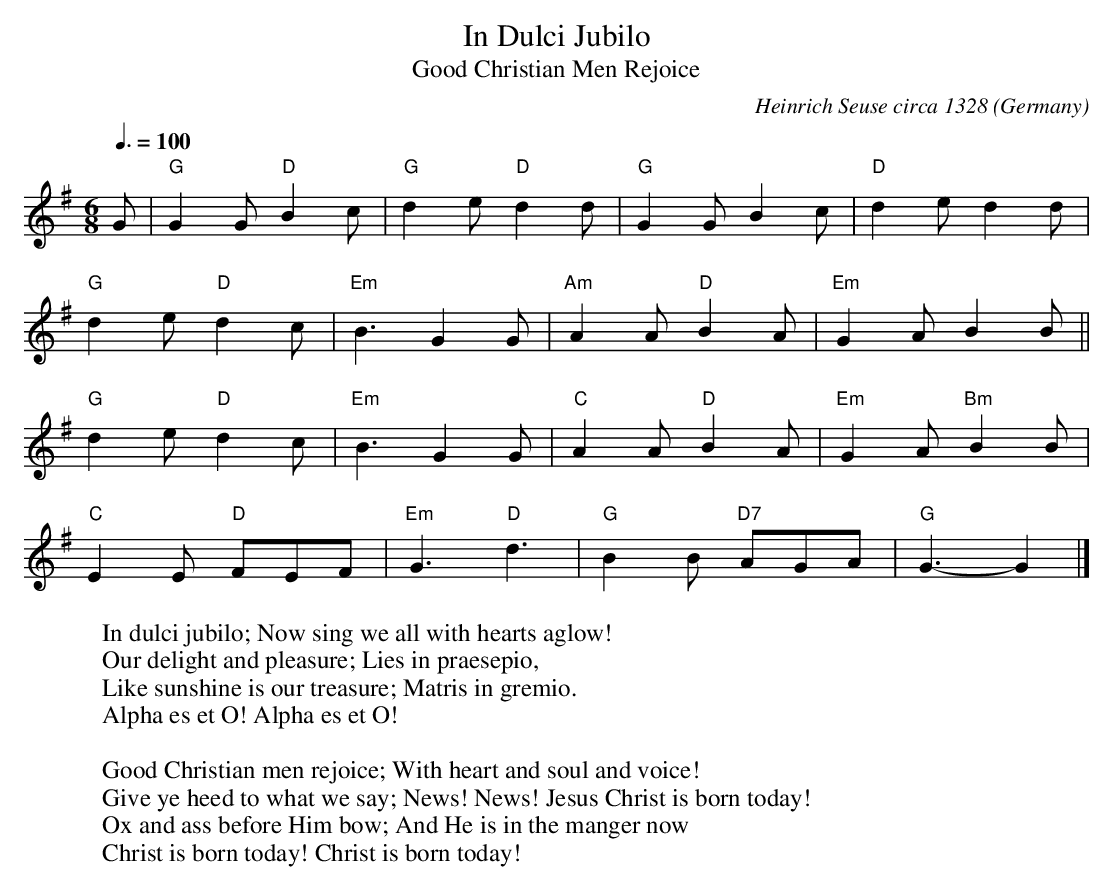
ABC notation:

X:1
T:In Dulci Jubilo
T:Good Christian Men Rejoice
C:Heinrich Seuse circa 1328
O:Germany
M:6/8
L:1/8
Q:3/8=100
K:G
G|"G"G2G "D"B2c|"G"d2e "D"d2d|"G"G2G B2c|"D"d2e d2d|
"G"d2e "D"d2c|"Em"B3 G2G|"Am"A2A "D"B2A|"Em"G2A B2B||
"G"d2e "D"d2c|"Em"B3 G2G|"C"A2A "D"B2A|"Em"G2A "Bm"B2B|
"C"E2E "D"FEF|"Em"G3 "D"d3|"G"B2B "D7"AGA|"G"G3- G2|]
W:In dulci jubilo; Now sing we all with hearts aglow!
W:Our delight and pleasure; Lies in praesepio,
W:Like sunshine is our treasure; Matris in gremio.
W:Alpha es et O! Alpha es et O!
W:
W:Good Christian men rejoice; With heart and soul and voice!
W:Give ye heed to what we say; News! News! Jesus Christ is born today!
W:Ox and ass before Him bow; And He is in the manger now
W:Christ is born today! Christ is born today!
